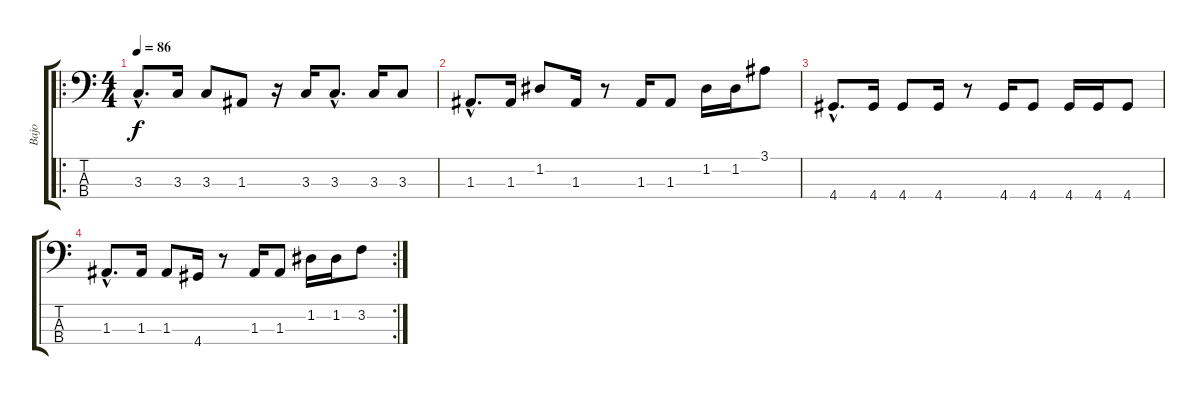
\track ("Bajo" "Bajo") {instrument electricbassfinger}
\staff {score tabs}
\tuning (G2 D2 A1 E1) {hide}
\ro
\ts (4 4)
\tempo 86
\clef f4
\ks c
3.3{hac}.8{d dy f} 3.3.16 3.3.8 1.3.8 r.16 3.3.16 3.3{hac}.8{d} 3.3.16 3.3.8 |
1.3{hac}.8{d} 1.3.16 1.2.8 1.3.16 r.8 1.3.16 1.3.8 1.2.16 1.2.16 3.1.8 |
4.4{hac}.8{d} 4.4.16 4.4.8 4.4.16 r.8 4.4.16 4.4.8 4.4.16 4.4.16 4.4.8 |
\rc 2
1.3{hac}.8{d} 1.3.16 1.3.8 4.4.16 r.8 1.3.16 1.3.8 1.2.16 1.2.16 3.2.8
